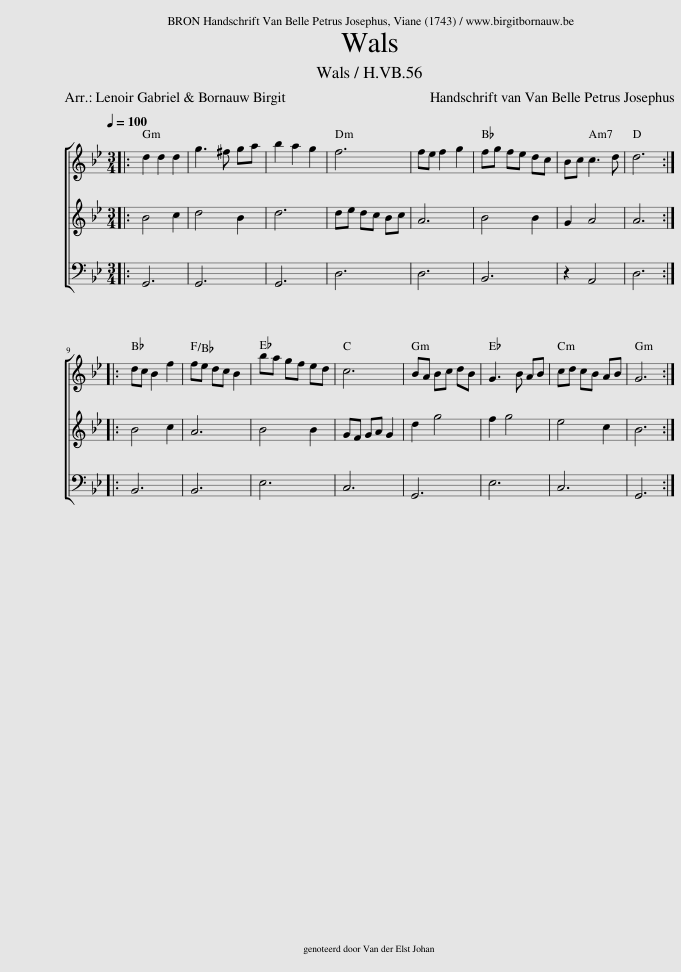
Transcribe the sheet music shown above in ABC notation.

X:1
%%score [ 1 2 3 ]
L:1/8
Q:1/4=100
M:3/4
I:linebreak $
K:Bb
V:1 treble
V:2 treble
V:3 bass
V:1
|: d2 d2 d2 | g3 ^f ga | b2 a2 g2 | f6 | fe f2 g2 | %5
 fg fe dc | Bc c3 d | d6 ::$ dc B2 f2 | fe dc B2 | %10
 ba gf ed | c6 | BA Bc dB | G3 B AB | cd cB AB | %15
 G6 :| %16
V:2
|: B4 c2 | d4 B2 | d6 | de dc Bc | A6 | %5
 B4 B2 | G2 A4 | A6 ::$ B4 c2 | A6 | %10
 B4 B2 | GF GA G2 | d2 g4 | f2 g4 | e4 c2 | %15
 B6 :| %16
V:3
|: G,,6 | G,,6 | G,,6 | D,6 | D,6 | %5
 B,,6 | z2 A,,4 | D,6 ::$ B,,6 | B,,6 | %10
 E,6 | C,6 | G,,6 | E,6 | C,6 | %15
 G,,6 :| %16
